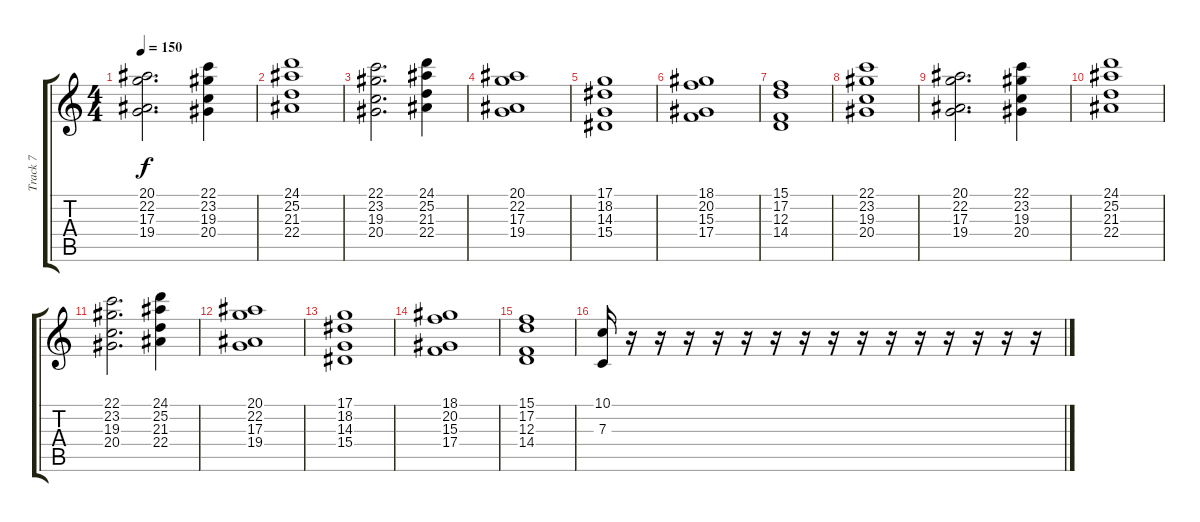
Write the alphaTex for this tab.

\track ("Track 7" "Track 7") {instrument reversecymbal}
\staff {score tabs}
\tuning (D4 A3 F3 C3 G2 C2) {hide}
\ts (4 4)
\tempo 150
\clef g2
\ks c
(20.1 22.2 17.3 19.4).2{d dy f beam merge} (22.1 23.2 19.3 20.4).4 |
(24.1 25.2 21.3 22.4).1 |
(22.1 23.2 19.3 20.4).2{d} (24.1 25.2 21.3 22.4).4 |
(20.1 22.2 17.3 19.4).1 |
(17.1 18.2 14.3 15.4).1 |
(18.1 20.2 15.3 17.4).1 |
(15.1 17.2 12.3 14.4).1 |
(22.1 23.2 19.3 20.4).1 |
(20.1 22.2 17.3 19.4).2{d beam merge} (22.1 23.2 19.3 20.4).4 |
(24.1 25.2 21.3 22.4).1 |
(22.1 23.2 19.3 20.4).2{d} (24.1 25.2 21.3 22.4).4 |
(20.1 22.2 17.3 19.4).1 |
(17.1 18.2 14.3 15.4).1 |
(18.1 20.2 15.3 17.4).1 |
(15.1 17.2 12.3 14.4).1 |
(10.1 7.3).16{beam merge} r.16 r.16{beam merge} r.16 r.16 r.16 r.16 r.16 r.16{beam merge} r.16 r.16 r.16 r.16 r.16 r.16{beam merge} r.16
